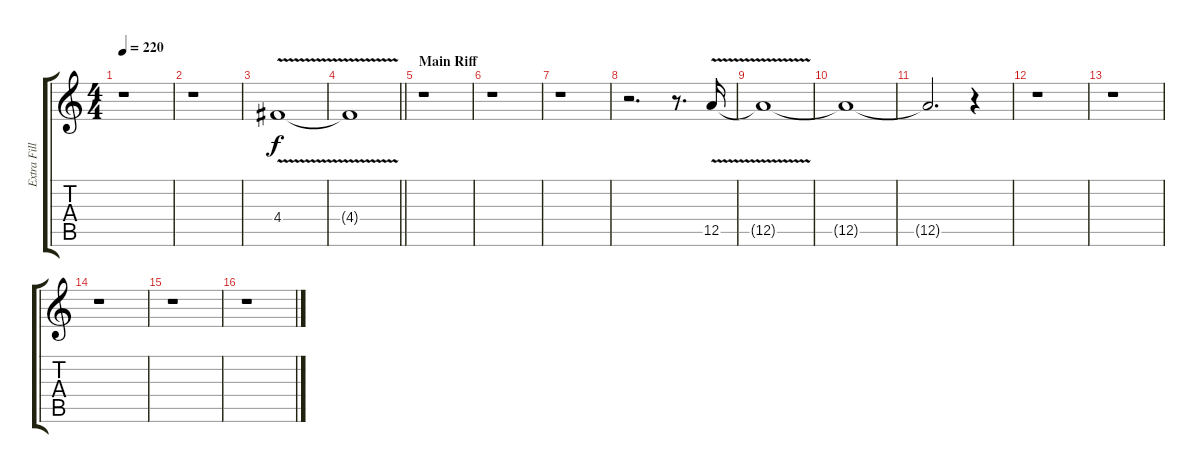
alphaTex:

\track ("Extra Fills" "Extra Fill") {instrument overdrivenguitar}
\staff {score tabs}
\tuning (E4 B3 G3 D3 A2 E2) {hide}
\ts (4 4)
\tempo 220
\clef g2
\ks c
r.1{dy mf} |
r.1 |
4.4{v}.1{dy f} |
\barLineRight lightlight
4.4{t}.1 |
\section ("" "Main Riff")
r.1 |
r.1 |
r.1 |
r.2{d} r.8{d} 12.5{v}.16{volume 12} |
12.5{t}.1 |
12.5{t}.1 |
12.5{t}.2{d} r.4 |
r.1 |
r.1 |
r.1 |
r.1 |
r.1
